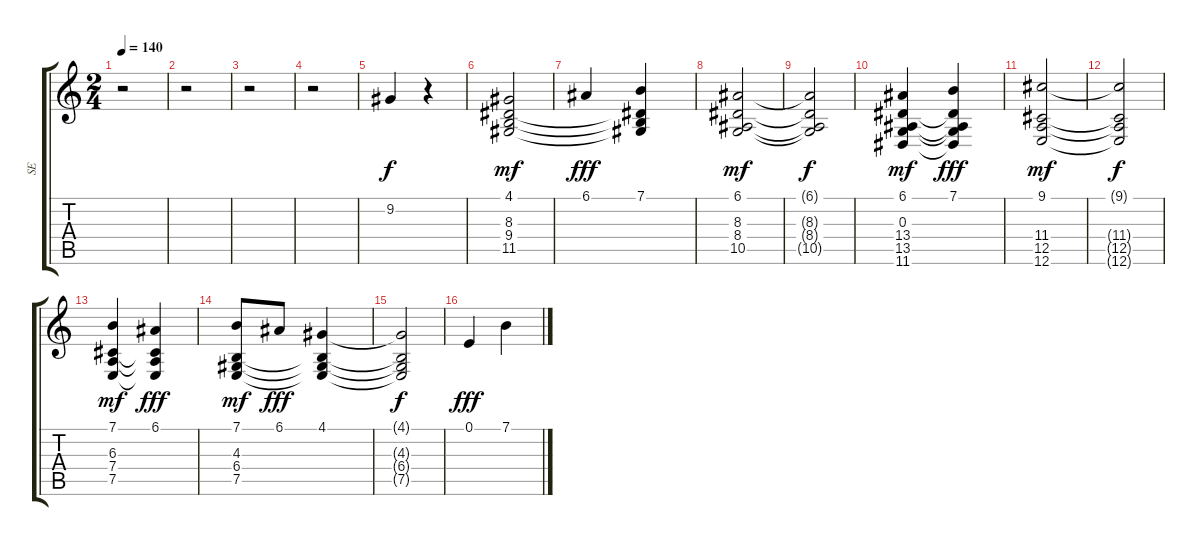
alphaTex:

\track ("SE" "SE") {instrument stringensemble1}
\staff {score tabs}
\tuning (E4 B3 G3 D3 A2 E2) {hide}
\ts (2 4)
\tempo 140
\clef g2
\ks c
r.2{dy f} |
r.2 |
r.2 |
r.2 |
9.2.4 r.4 |
(4.1 8.3 9.4 11.5).2{dy mf volume 12} |
6.1.4{dy fff} (7.1 8.3{t} 9.4{t} 11.5{t}).4 |
(6.1 8.3 8.4 10.5).2{dy mf} |
(6.1{t} 8.3{t} 8.4{t} 10.5{t}).2{dy f} |
(6.1 0.3 13.4 13.5 11.6).4{dy mf} (7.1 0.3{t} 13.4{t} 13.5{t} 11.6{t}).4{dy fff} |
(9.1 11.4 12.5 12.6).2{dy mf} |
(9.1{t} 11.4{t} 12.5{t} 12.6{t}).2{dy f} |
(7.1 6.3 7.4 7.5).4{dy mf} (6.1 6.3{t} 7.4{t} 7.5{t}).4{dy fff} |
(7.1 4.3 6.4 7.5).8{dy mf} 6.1.8{dy fff} (4.1 4.3{t} 6.4{t} 7.5{t}).4 |
(4.1{t} 4.3{t} 6.4{t} 7.5{t}).2{dy f} |
0.1.4{dy fff} 7.1.4
